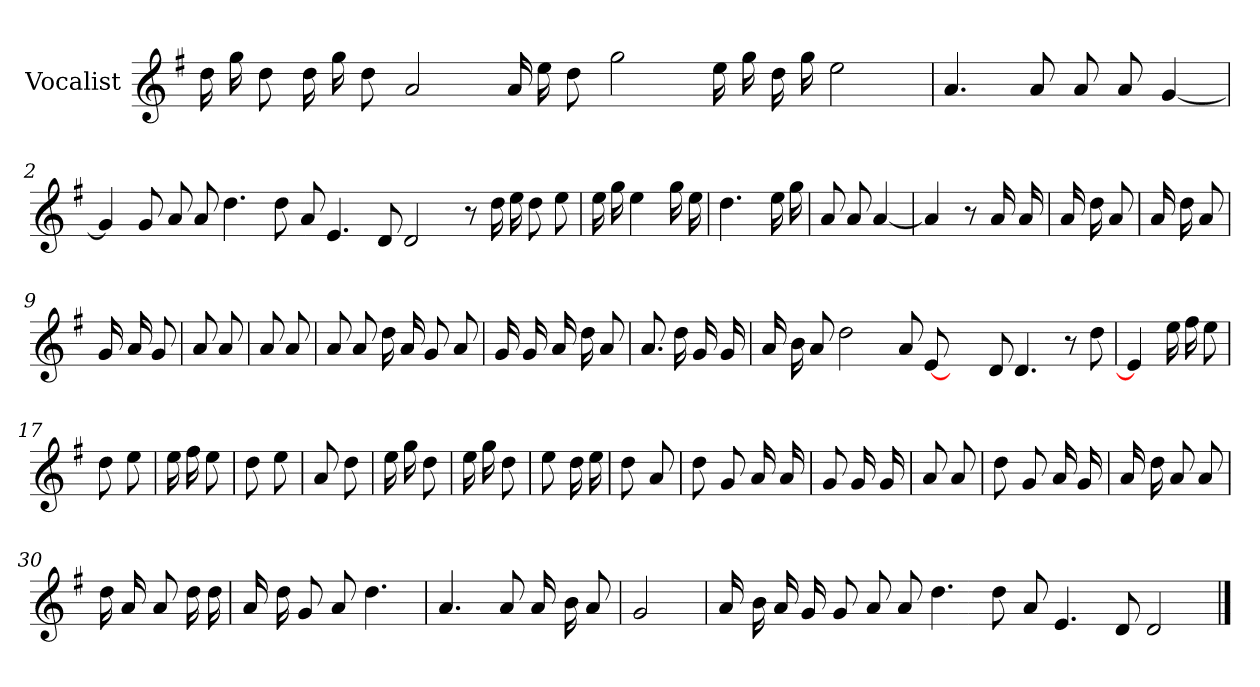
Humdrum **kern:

**kern
*part1
*staff1
*I"Vocalist
*k[f#]
*G:
=
16dd
16gg
8dd
16dd
16gg
8dd
2a
16a
16ee
8dd
2gg
16ee
16gg
16dd
16gg
2ee
=1
4.a
8a
8a
8a
[4g
=2
4g]
8g
8a
8a
4.dd
8dd
8a
4.e
8d
2d
8r
16dd
16ee
8dd
8ee
=3
16ee
16gg
4ee
16gg
16ee
=4
4.dd
16ee
16gg
=5
8a
8a
[4a
=6
4a]
8r
16a
16a
=7
16a
16dd
8a
=8
16a
16dd
8a
=9
16g
16a
8g
=10
8a
8a
=11
8a
8a
=12
8a
8a
16dd
16a
8g
8a
=13
16g
16g
16a
16dd
8a
=14
8.a
16dd
16g
16g
=15
16a
16b
8a
2dd
8a
[8e
4ryy
8d
4.d
8r
8dd
=16
4e]
16ee
16ff#
8ee
=17
8dd
8ee
=18
16ee
16ff#
8ee
=19
8dd
8ee
=20
8a
8dd
=21
16ee
16gg
8dd
=22
16ee
16gg
8dd
=23
8ee
16dd
16ee
=24
8dd
8a
=25
8dd
8g
16a
16a
=26
8g
16g
16g
=27
8a
8a
=28
8dd
8g
16a
16g
=29
16a
16dd
8a
8a
=30
16dd
16a
8a
16dd
16dd
=31
16a
16dd
8g
8a
4.dd
=32
4.a
8a
16a
16b
8a
=33
2g
=34
16a
16b
16a
16g
8g
8a
8a
4.dd
8dd
8a
4.e
8d
2d
==
*-
